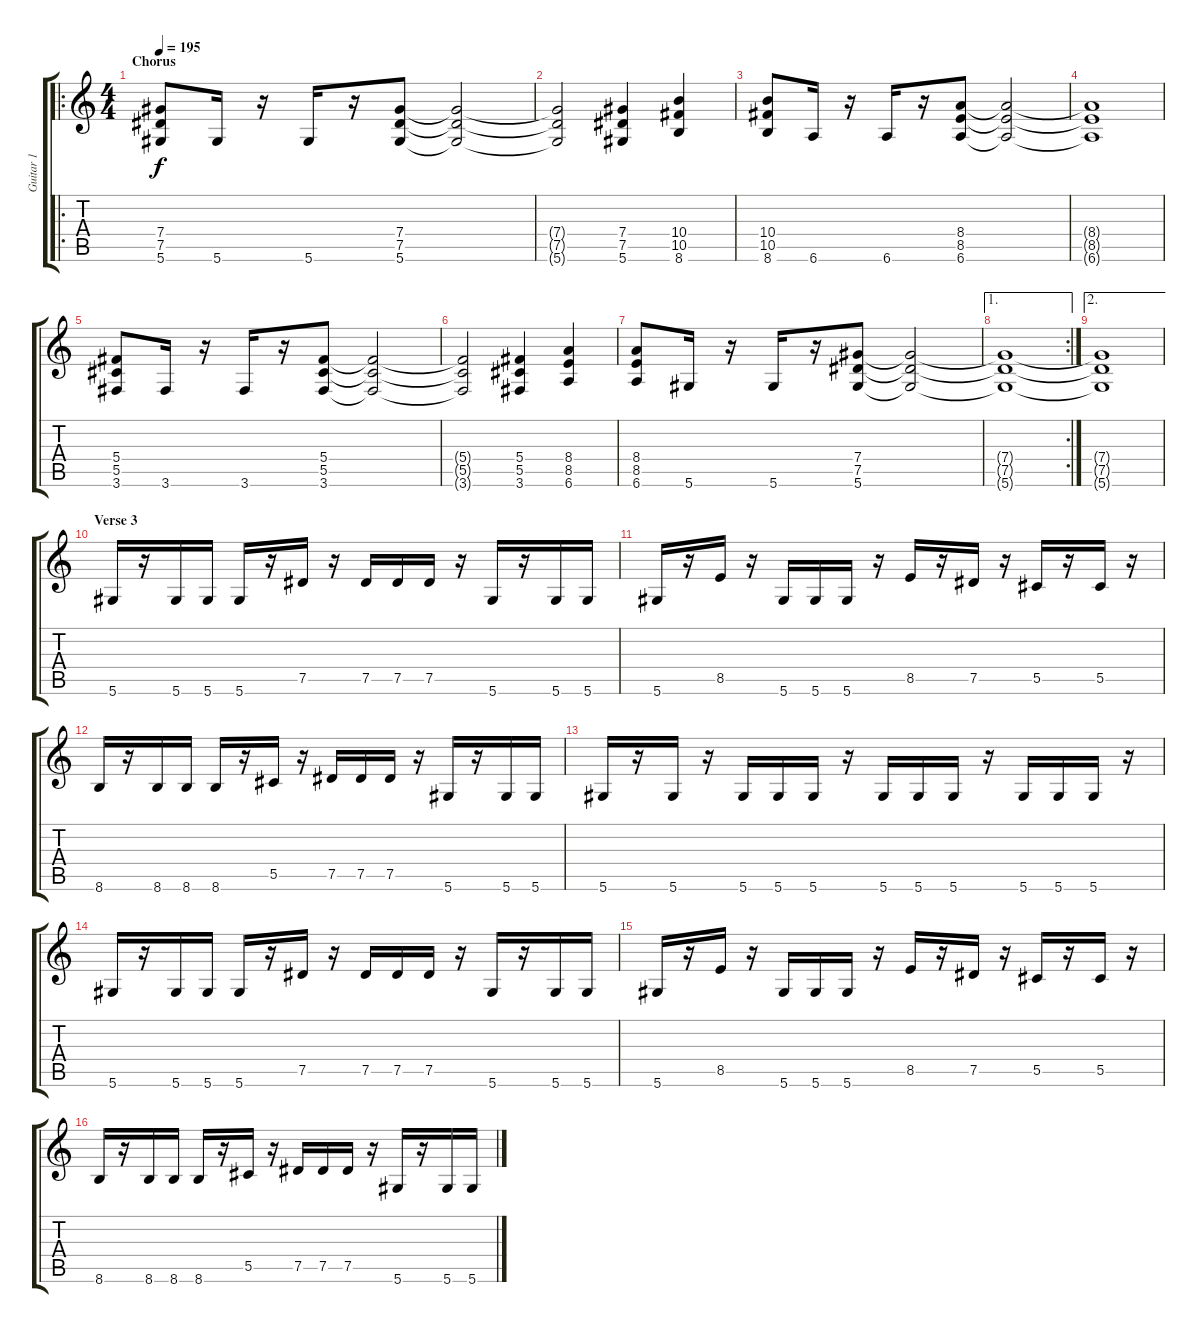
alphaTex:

\track ("Guitar 1" "Guitar 1") {instrument distortionguitar}
\staff {score tabs}
\tuning (Eb4 Bb3 Gb3 Db3 Ab2 Eb2) {hide}
\ro
\ts (4 4)
\section ("" "Chorus")
\tempo 195
\clef g2
\ks c
(7.4 7.5 5.6).8{dy f} 5.6.16 r.16 5.6.16 r.16 (7.4 7.5 5.6).8 (7.4{t} 7.5{t} 5.6{t}).2 |
(7.4{t} 7.5{t} 5.6{t}).2 (7.4 7.5 5.6).4 (10.4 10.5 8.6).4 |
(10.4 10.5 8.6).8 6.6.16 r.16 6.6.16 r.16 (8.4 8.5 6.6).8 (8.4{t} 8.5{t} 6.6{t}).2 |
(8.4{t} 8.5{t} 6.6{t}).1 |
(5.4 5.5 3.6).8 3.6.16 r.16 3.6.16 r.16 (5.4 5.5 3.6).8 (5.4{t} 5.5{t} 3.6{t}).2 |
(5.4{t} 5.5{t} 3.6{t}).2 (5.4 5.5 3.6).4 (8.4 8.5 6.6).4 |
(8.4 8.5 6.6).8 5.6.16 r.16 5.6.16 r.16 (7.4 7.5 5.6).8 (7.4{t} 7.5{t} 5.6{t}).2 |
\ae 1
\rc 2
(7.4{t} 7.5{t} 5.6{t}).1 |
\ae 2
(7.4{t} 7.5{t} 5.6{t}).1 |
\section ("" "Verse 3")
5.6.16 r.16 5.6.16 5.6.16 5.6.16 r.16 7.5.16 r.16 7.5.16 7.5.16 7.5.16 r.16 5.6.16 r.16 5.6.16 5.6.16 |
5.6.16 r.16 8.5.16 r.16 5.6.16 5.6.16 5.6.16 r.16 8.5.16 r.16 7.5.16 r.16 5.5.16 r.16 5.5.16 r.16 |
8.6.16 r.16 8.6.16 8.6.16 8.6.16 r.16 5.5.16 r.16 7.5.16 7.5.16 7.5.16 r.16 5.6.16 r.16 5.6.16 5.6.16 |
5.6.16 r.16 5.6.16 r.16 5.6.16 5.6.16 5.6.16 r.16 5.6.16 5.6.16 5.6.16 r.16 5.6.16 5.6.16 5.6.16 r.16 |
5.6.16 r.16 5.6.16 5.6.16 5.6.16 r.16 7.5.16 r.16 7.5.16 7.5.16 7.5.16 r.16 5.6.16 r.16 5.6.16 5.6.16 |
5.6.16 r.16 8.5.16 r.16 5.6.16 5.6.16 5.6.16 r.16 8.5.16 r.16 7.5.16 r.16 5.5.16 r.16 5.5.16 r.16 |
8.6.16 r.16 8.6.16 8.6.16 8.6.16 r.16 5.5.16 r.16 7.5.16 7.5.16 7.5.16 r.16 5.6.16 r.16 5.6.16 5.6.16
